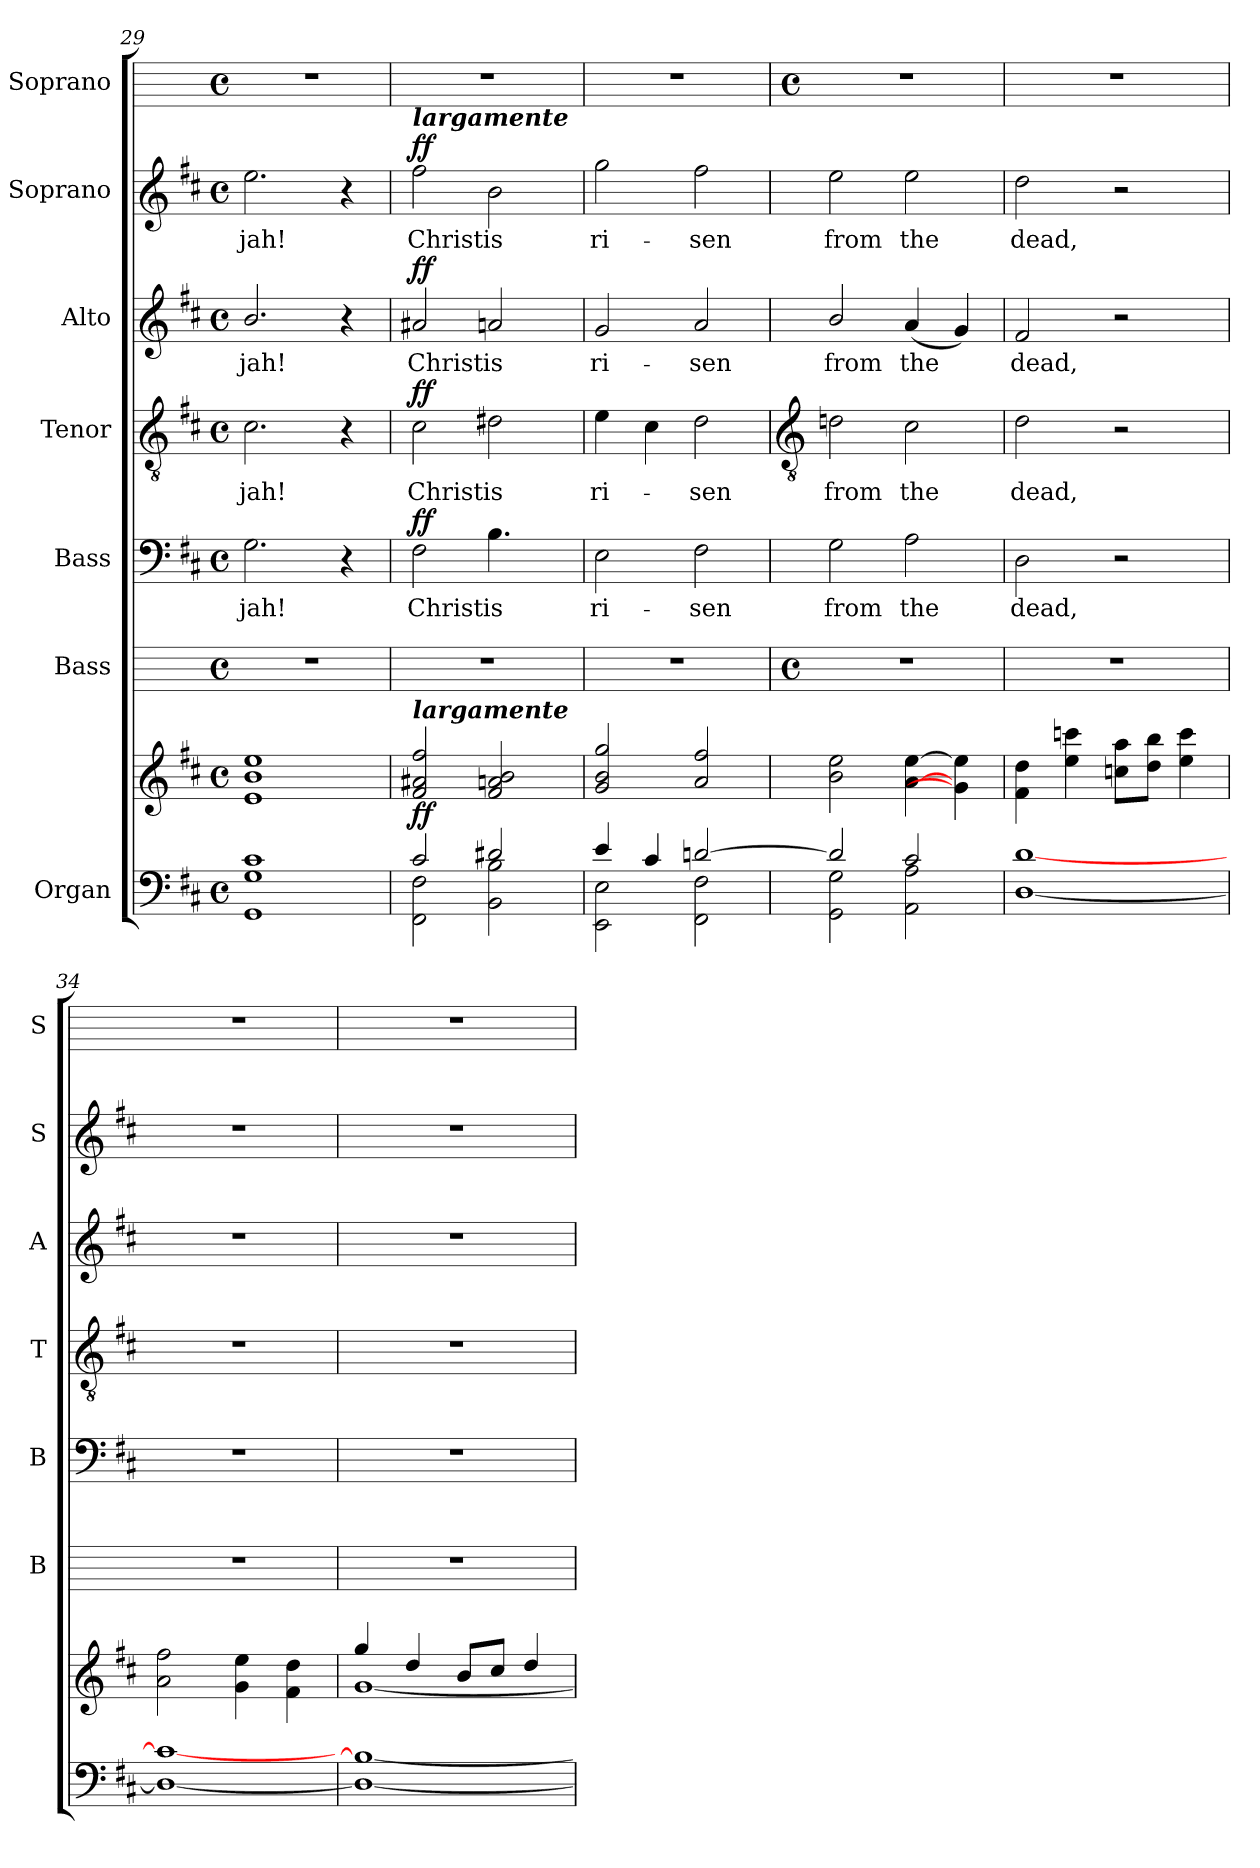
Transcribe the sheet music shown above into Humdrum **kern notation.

**kern	**kern	**dynam	**kern	**kern	**text	**dynam	**kern	**text	**dynam	**kern	**text	**dynam	**kern	**text	**dynam	**kern
*part7	*part7	*part7	*part6	*part5	*part5	*part5	*part4	*part4	*part4	*part3	*part3	*part3	*part2	*part2	*part2	*part1
*staff8	*staff7	*staff7/8	*staff6	*staff5	*staff5	*staff5	*staff4	*staff4	*staff4	*staff3	*staff3	*staff3	*staff2	*staff2	*staff2	*staff1
*I"Organ	*	*	*I"Bass	*I"Bass	*	*	*I"Tenor	*	*	*I"Alto	*	*	*I"Soprano	*	*	*I"Soprano
*	*	*	*I'B	*I'B	*	*	*I'T	*	*	*I'A	*	*	*I'S	*	*	*I'S
*clefF4	*clefG2	*	*	*clefF4	*	*	*clefGv2	*	*	*clefG2	*	*	*clefG2	*	*	*
*k[f#c#]	*k[f#c#]	*	*	*k[f#c#]	*	*	*k[f#c#]	*	*	*k[f#c#]	*	*	*k[f#c#]	*	*	*
*D:	*D:	*	*	*D:	*	*	*D:	*	*	*D:	*	*	*D:	*	*	*
*M4/4	*M4/4	*	*M4/4	*M4/4	*	*	*M4/4	*	*	*M4/4	*	*	*M4/4	*	*	*M4/4
*met(c)	*met(c)	*	*met(c)	*met(c)	*	*	*met(c)	*	*	*met(c)	*	*	*met(c)	*	*	*met(c)
=29	=29	=29	=29	=29	=29	=29	=29	=29	=29	=29	=29	=29	=29	=29	=29	=29
*^	*^	*	*	*	*	*	*	*	*	*	*	*	*	*	*	*
!	!	!	!	!	!	!	!LO:LY:b	!	!	!LO:LY:b	!	!	!LO:LY:b	!	!	!LO:LY:b	!	!
1ryy	1GG\ 1G\ 1c#\	1e/ 1b/ 1ee/	1ryy	.	1r	2.G	-jah!	.	2.c#	-jah!	.	2.b/	-jah!	.	2.ee	-jah!	.	1r
.	.	.	.	.	.	4r	.	.	4r	.	.	4r	.	.	4r	.	.	.
=30	=30	=30	=30	=30	=30	=30	=30	=30	=30	=30	=30	=30	=30	=30	=30	=30	=30	=30
!	!	!	!	!	!	!	!	!	!	!	!	!	!	!	!LO:TX:a:Bi:t=largamente	!	!	!
!	!	!LO:TX:a:Bi:t=largamente	!	!	!	!	!	!	!	!	!	!	!	!	!	!	!	!
!	!	!	!	!LO:DY:b	!	!	!LO:LY:b	!LO:DY:b	!	!LO:LY:b	!LO:DY:b	!	!LO:LY:b	!LO:DY:b	!	!LO:LY:b	!LO:DY:b	!
2c#/	2FF#\ 2F#\	2f#/ 2a#X/ 2ff#/	1ryy	ff	1r	2F#	Christ	ff	2c#	Christ	ff	2a#X	Christ	ff	2ff#	Christ	ff	1r
!	!	!	!	!	!	!	!LO:LY:b	!	!	!LO:LY:b	!	!	!LO:LY:b	!	!	!LO:LY:b	!	!
2d#X/	2BB\ 2B\	2f#/ 2an/ 2b/	.	.	.	4.B	is	.	2d#X	is	.	2an	is	.	2b	is	.	.
.	.	.	.	.	.	8ryy	.	.	.	.	.	.	.	.	.	.	.	.
=31	=31	=31	=31	=31	=31	=31	=31	=31	=31	=31	=31	=31	=31	=31	=31	=31	=31	=31
!	!	!	!	!	!	!	!LO:LY:b	!	!	!LO:LY:b	!	!	!LO:LY:b	!	!	!LO:LY:b	!	!
4e/	2EE\ 2E\	2g/ 2b/ 2gg/	1ryy	.	1r	2E	ri-	.	4e	ri-	.	2g	ri-	.	2gg	ri-	.	1r
4c#/	.	.	.	.	.	.	.	.	4c#	.	.	.	.	.	.	.	.	.
!	!	!	!	!	!	!	!LO:LY:b	!	!	!LO:LY:b	!	!	!LO:LY:b	!	!	!LO:LY:b	!	!
[2dn/	2FF#\ 2F#\	2a/ 2ff#/	.	.	.	2F#	-sen	.	2d	-sen	.	2a	-sen	.	2ff#	-sen	.	.
!!LO:LB:g=z
=32	=32	=32	=32	=32	=32	=32	=32	=32	=32	=32	=32	=32	=32	=32	=32	=32	=32	=32
*	*	*	*	*	*	*	*	*	*clefGv2	*	*	*	*	*	*	*	*	*
*	*	*	*	*	*M4/4	*	*	*	*	*	*	*	*	*	*	*	*	*M4/4
*	*	*	*	*	*met(c)	*	*	*	*	*	*	*	*	*	*	*	*	*met(c)
!	!	!	!	!	!	!	!LO:LY:b	!	!	!LO:LY:b	!	!	!LO:LY:b	!	!	!LO:LY:b	!	!
2d/]	2GG\ 2G\	2b\ 2ee\	1ryy	.	1r	2G	from	.	2dn	from	.	2b/	from	.	2ee	from	.	1r
!	!	!	!	!	!	!	!LO:LY:b	!	!	!LO:LY:b	!	!	!LO:LY:b	!	!	!LO:LY:b	!	!
2c#/	2AA\ 2A\	[4a\ [4ee\	.	.	.	2A	the	.	2c#	the	.	(<4a	the	.	2ee	the	.	.
.	.	4g\] 4ee\]	.	.	.	.	.	.	.	.	.	4g)	.	.	.	.	.	.
=33	=33	=33	=33	=33	=33	=33	=33	=33	=33	=33	=33	=33	=33	=33	=33	=33	=33	=33
!	!	!	!	!	!	!	!LO:LY:b	!	!	!LO:LY:b	!	!	!LO:LY:b	!	!	!LO:LY:b	!	!
1ryy	[1D\ [1d\	4f#\ 4dd\	1ryy	.	1r	2D	dead,	.	2d	dead,	.	2f#	dead,	.	2dd	dead,	.	1r
.	.	4ee\ 4cccn\	.	.	.	.	.	.	.	.	.	.	.	.	.	.	.	.
.	.	8ccn\ 8aa\L	.	.	.	2r	.	.	2r	.	.	2r	.	.	2r	.	.	.
.	.	8dd\ 8bb\J	.	.	.	.	.	.	.	.	.	.	.	.	.	.	.	.
.	.	4ee\ 4ccc\	.	.	.	.	.	.	.	.	.	.	.	.	.	.	.	.
=34	=34	=34	=34	=34	=34	=34	=34	=34	=34	=34	=34	=34	=34	=34	=34	=34	=34	=34
1ryy	1D\_ 1c\_	1ryy	2a\ 2ff#\	.	1r	1r	.	.	1r	.	.	1r	.	.	1r	.	.	1r
.	.	.	4g\ 4ee\	.	.	.	.	.	.	.	.	.	.	.	.	.	.	.
.	.	.	4f#\ 4dd\	.	.	.	.	.	.	.	.	.	.	.	.	.	.	.
=35	=35	=35	=35	=35	=35	=35	=35	=35	=35	=35	=35	=35	=35	=35	=35	=35	=35	=35
1ryy	1D\_ 1B\_	4gg/	[1g\	.	1r	1r	.	.	1r	.	.	1r	.	.	1r	.	.	1r
.	.	4dd/	.	.	.	.	.	.	.	.	.	.	.	.	.	.	.	.
.	.	8b/L	.	.	.	.	.	.	.	.	.	.	.	.	.	.	.	.
.	.	8cc#/J	.	.	.	.	.	.	.	.	.	.	.	.	.	.	.	.
.	.	4dd/	.	.	.	.	.	.	.	.	.	.	.	.	.	.	.	.
*v	*v	*	*	*	*	*	*	*	*	*	*	*	*	*	*	*	*	*
*	*v	*v	*	*	*	*	*	*	*	*	*	*	*	*	*	*	*
=	=	=	=	=	=	=	=	=	=	=	=	=	=	=	=	=
*-	*-	*-	*-	*-	*-	*-	*-	*-	*-	*-	*-	*-	*-	*-	*-	*-
